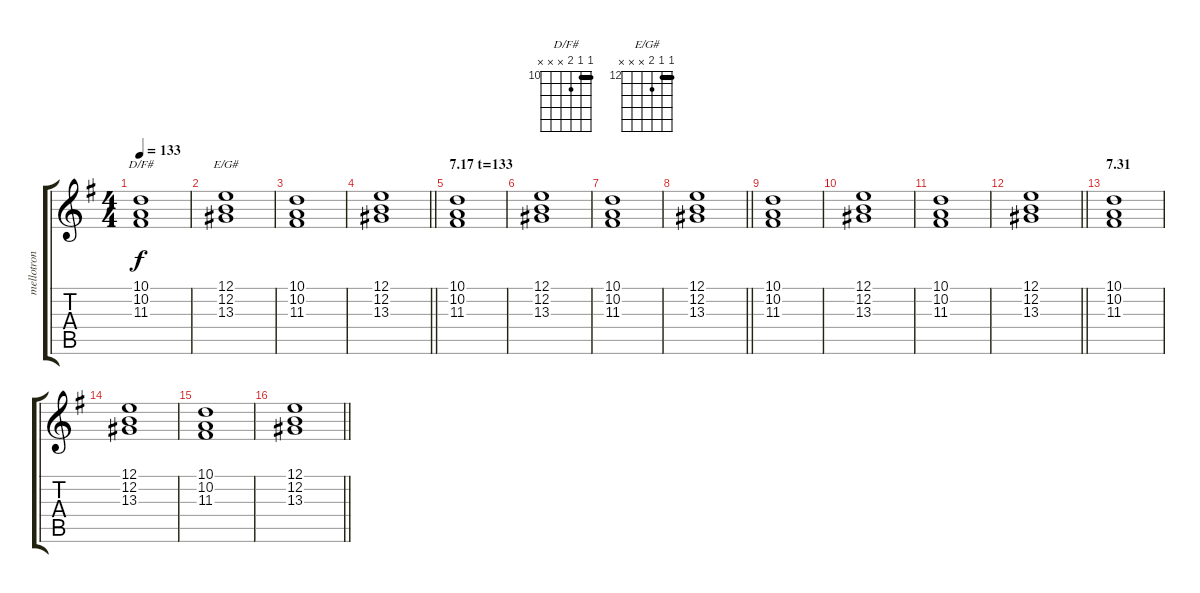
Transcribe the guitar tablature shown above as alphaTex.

\track ("mellotron" "mellotron") {instrument stringensemble1}
\staff {score tabs}
\tuning (E4 B3 G3 D3 A2 E2) {hide}
\chord ("D/F#" 10 10 11 x x x) {firstfret 10 barre 10}
\chord ("E/G#" 12 12 13 x x x) {firstfret 12 barre 12}
\ts (4 4)
\tempo 133
\clef g2
\ks g
(10.1 10.2 11.3).1{ch "D/F#" dy f} |
(12.1 12.2 13.3).1{ch "E/G#"} |
(10.1 10.2 11.3).1 |
\barLineRight lightlight
(12.1 12.2 13.3).1 |
\section ("" "7.17 t=133")
(10.1 10.2 11.3).1 |
(12.1 12.2 13.3).1 |
(10.1 10.2 11.3).1 |
\barLineRight lightlight
(12.1 12.2 13.3).1 |
(10.1 10.2 11.3).1 |
(12.1 12.2 13.3).1 |
(10.1 10.2 11.3).1 |
\barLineRight lightlight
(12.1 12.2 13.3).1 |
\section ("" "7.31")
(10.1 10.2 11.3).1 |
(12.1 12.2 13.3).1 |
(10.1 10.2 11.3).1 |
\barLineRight lightlight
(12.1 12.2 13.3).1
